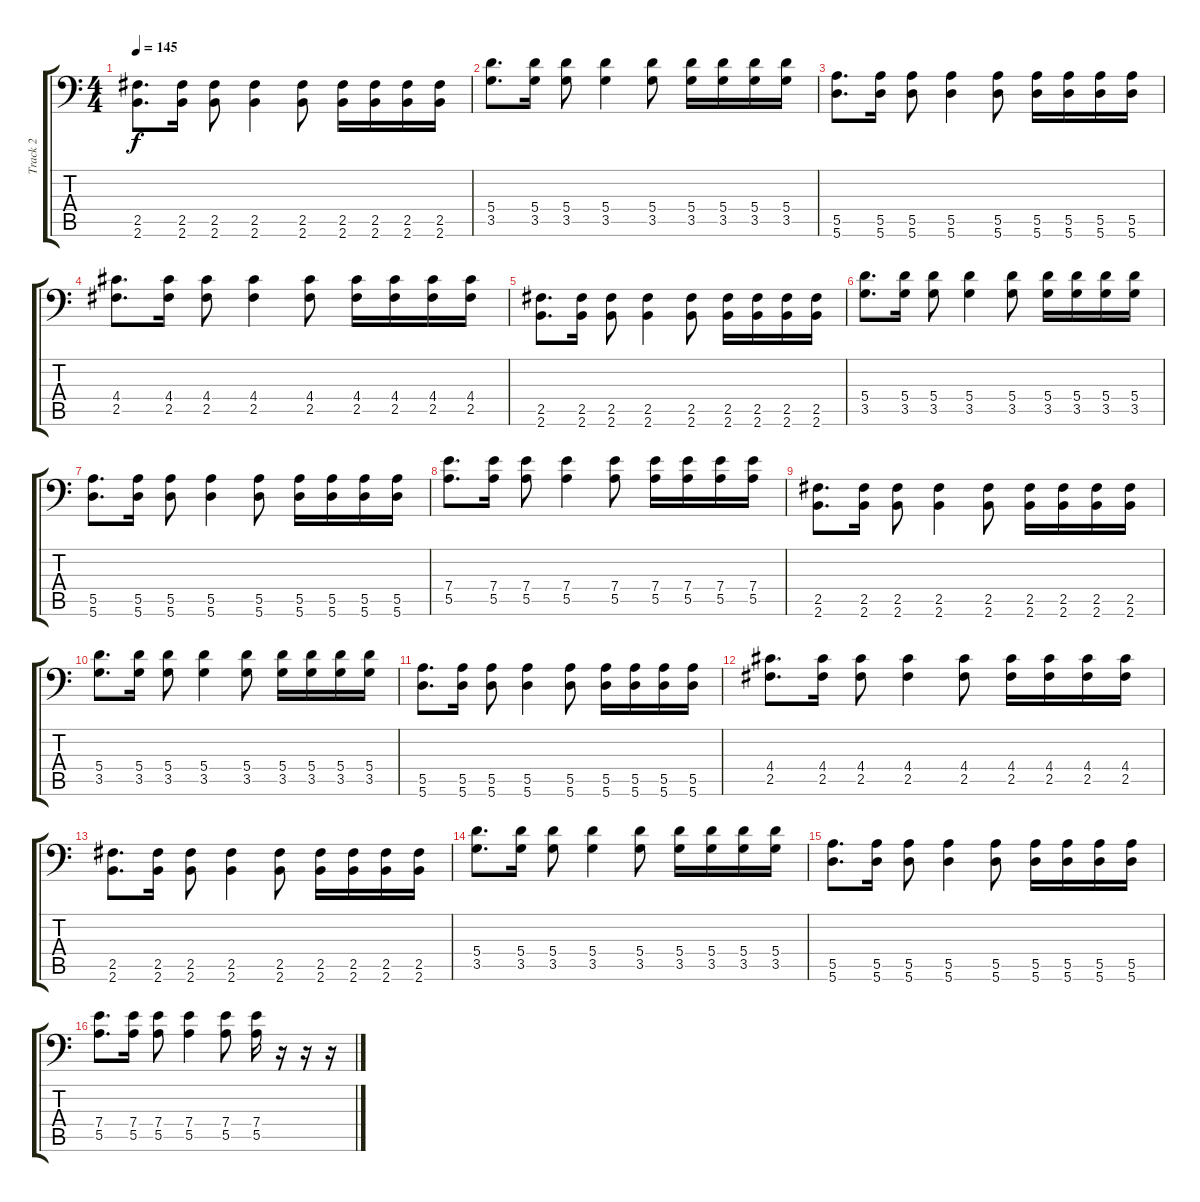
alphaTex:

\track ("Track 2" "Track 2") {instrument distortionguitar}
\staff {score tabs}
\tuning (B3 Gb3 D3 A2 E2 A1) {hide}
\ts (4 4)
\tempo 145
\clef f4
\ks c
(2.5 2.6).8{d dy f} (2.5 2.6).16 (2.5 2.6).8 (2.5 2.6).4 (2.5 2.6).8 (2.5 2.6).16 (2.5 2.6).16 (2.5 2.6).16 (2.5 2.6).16 |
(5.4 3.5).8{d} (5.4 3.5).16 (5.4 3.5).8 (5.4 3.5).4 (5.4 3.5).8 (5.4 3.5).16 (5.4 3.5).16 (5.4 3.5).16 (5.4 3.5).16 |
(5.5 5.6).8{d} (5.5 5.6).16 (5.5 5.6).8 (5.5 5.6).4 (5.5 5.6).8 (5.5 5.6).16 (5.5 5.6).16 (5.5 5.6).16 (5.5 5.6).16 |
(4.4 2.5).8{d} (4.4 2.5).16 (4.4 2.5).8 (4.4 2.5).4 (4.4 2.5).8 (4.4 2.5).16 (4.4 2.5).16 (4.4 2.5).16 (4.4 2.5).16 |
(2.5 2.6).8{d} (2.5 2.6).16 (2.5 2.6).8 (2.5 2.6).4 (2.5 2.6).8 (2.5 2.6).16 (2.5 2.6).16 (2.5 2.6).16 (2.5 2.6).16 |
(5.4 3.5).8{d} (5.4 3.5).16 (5.4 3.5).8 (5.4 3.5).4 (5.4 3.5).8 (5.4 3.5).16 (5.4 3.5).16 (5.4 3.5).16 (5.4 3.5).16 |
(5.5 5.6).8{d} (5.5 5.6).16 (5.5 5.6).8 (5.5 5.6).4 (5.5 5.6).8 (5.5 5.6).16 (5.5 5.6).16 (5.5 5.6).16 (5.5 5.6).16 |
(7.4 5.5).8{d} (7.4 5.5).16 (7.4 5.5).8 (7.4 5.5).4 (7.4 5.5).8 (7.4 5.5).16 (7.4 5.5).16 (7.4 5.5).16 (7.4 5.5).16 |
(2.5 2.6).8{d} (2.5 2.6).16 (2.5 2.6).8 (2.5 2.6).4 (2.5 2.6).8 (2.5 2.6).16 (2.5 2.6).16 (2.5 2.6).16 (2.5 2.6).16 |
(5.4 3.5).8{d} (5.4 3.5).16 (5.4 3.5).8 (5.4 3.5).4 (5.4 3.5).8 (5.4 3.5).16 (5.4 3.5).16 (5.4 3.5).16 (5.4 3.5).16 |
(5.5 5.6).8{d} (5.5 5.6).16 (5.5 5.6).8 (5.5 5.6).4 (5.5 5.6).8 (5.5 5.6).16 (5.5 5.6).16 (5.5 5.6).16 (5.5 5.6).16 |
(4.4 2.5).8{d} (4.4 2.5).16 (4.4 2.5).8 (4.4 2.5).4 (4.4 2.5).8 (4.4 2.5).16 (4.4 2.5).16 (4.4 2.5).16 (4.4 2.5).16 |
(2.5 2.6).8{d} (2.5 2.6).16 (2.5 2.6).8 (2.5 2.6).4 (2.5 2.6).8 (2.5 2.6).16 (2.5 2.6).16 (2.5 2.6).16 (2.5 2.6).16 |
(5.4 3.5).8{d} (5.4 3.5).16 (5.4 3.5).8 (5.4 3.5).4 (5.4 3.5).8 (5.4 3.5).16 (5.4 3.5).16 (5.4 3.5).16 (5.4 3.5).16 |
(5.5 5.6).8{d} (5.5 5.6).16 (5.5 5.6).8 (5.5 5.6).4 (5.5 5.6).8 (5.5 5.6).16 (5.5 5.6).16 (5.5 5.6).16 (5.5 5.6).16 |
(7.4 5.5).8{d} (7.4 5.5).16 (7.4 5.5).8 (7.4 5.5).4 (7.4 5.5).8 (7.4 5.5).16 r.16 r.16 r.16
